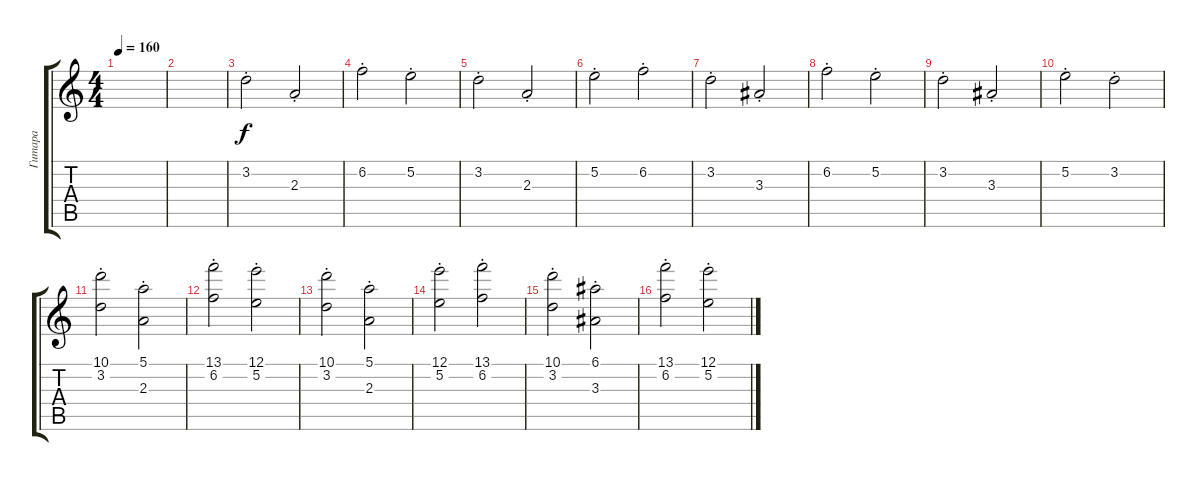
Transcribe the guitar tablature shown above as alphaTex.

\track ("Гитара" "Гитара") {instrument distortionguitar}
\staff {score tabs}
\tuning (E4 B3 G3 D3 A2 E2) {hide}
\ts (4 4)
\tempo 160
\clef g2
\ks c
|
|
3.2{st}.2{instrument stringensemble1} 2.3{st}.2 |
6.2{st}.2 5.2{st}.2 |
3.2{st}.2 2.3{st}.2 |
5.2{st}.2 6.2{st}.2 |
3.2{st}.2 3.3{st}.2 |
6.2{st}.2 5.2{st}.2 |
3.2{st}.2 3.3{st}.2 |
5.2{st}.2 3.2{st}.2 |
(10.1{st} 3.2{st}).2{instrument stringensemble1} (5.1{st} 2.3{st}).2 |
(13.1{st} 6.2{st}).2 (12.1{st} 5.2{st}).2 |
(10.1{st} 3.2{st}).2 (5.1{st} 2.3{st}).2 |
(12.1{st} 5.2{st}).2 (13.1{st} 6.2{st}).2 |
(10.1{st} 3.2{st}).2 (6.1{st} 3.3{st}).2 |
(13.1{st} 6.2{st}).2 (12.1{st} 5.2{st}).2
